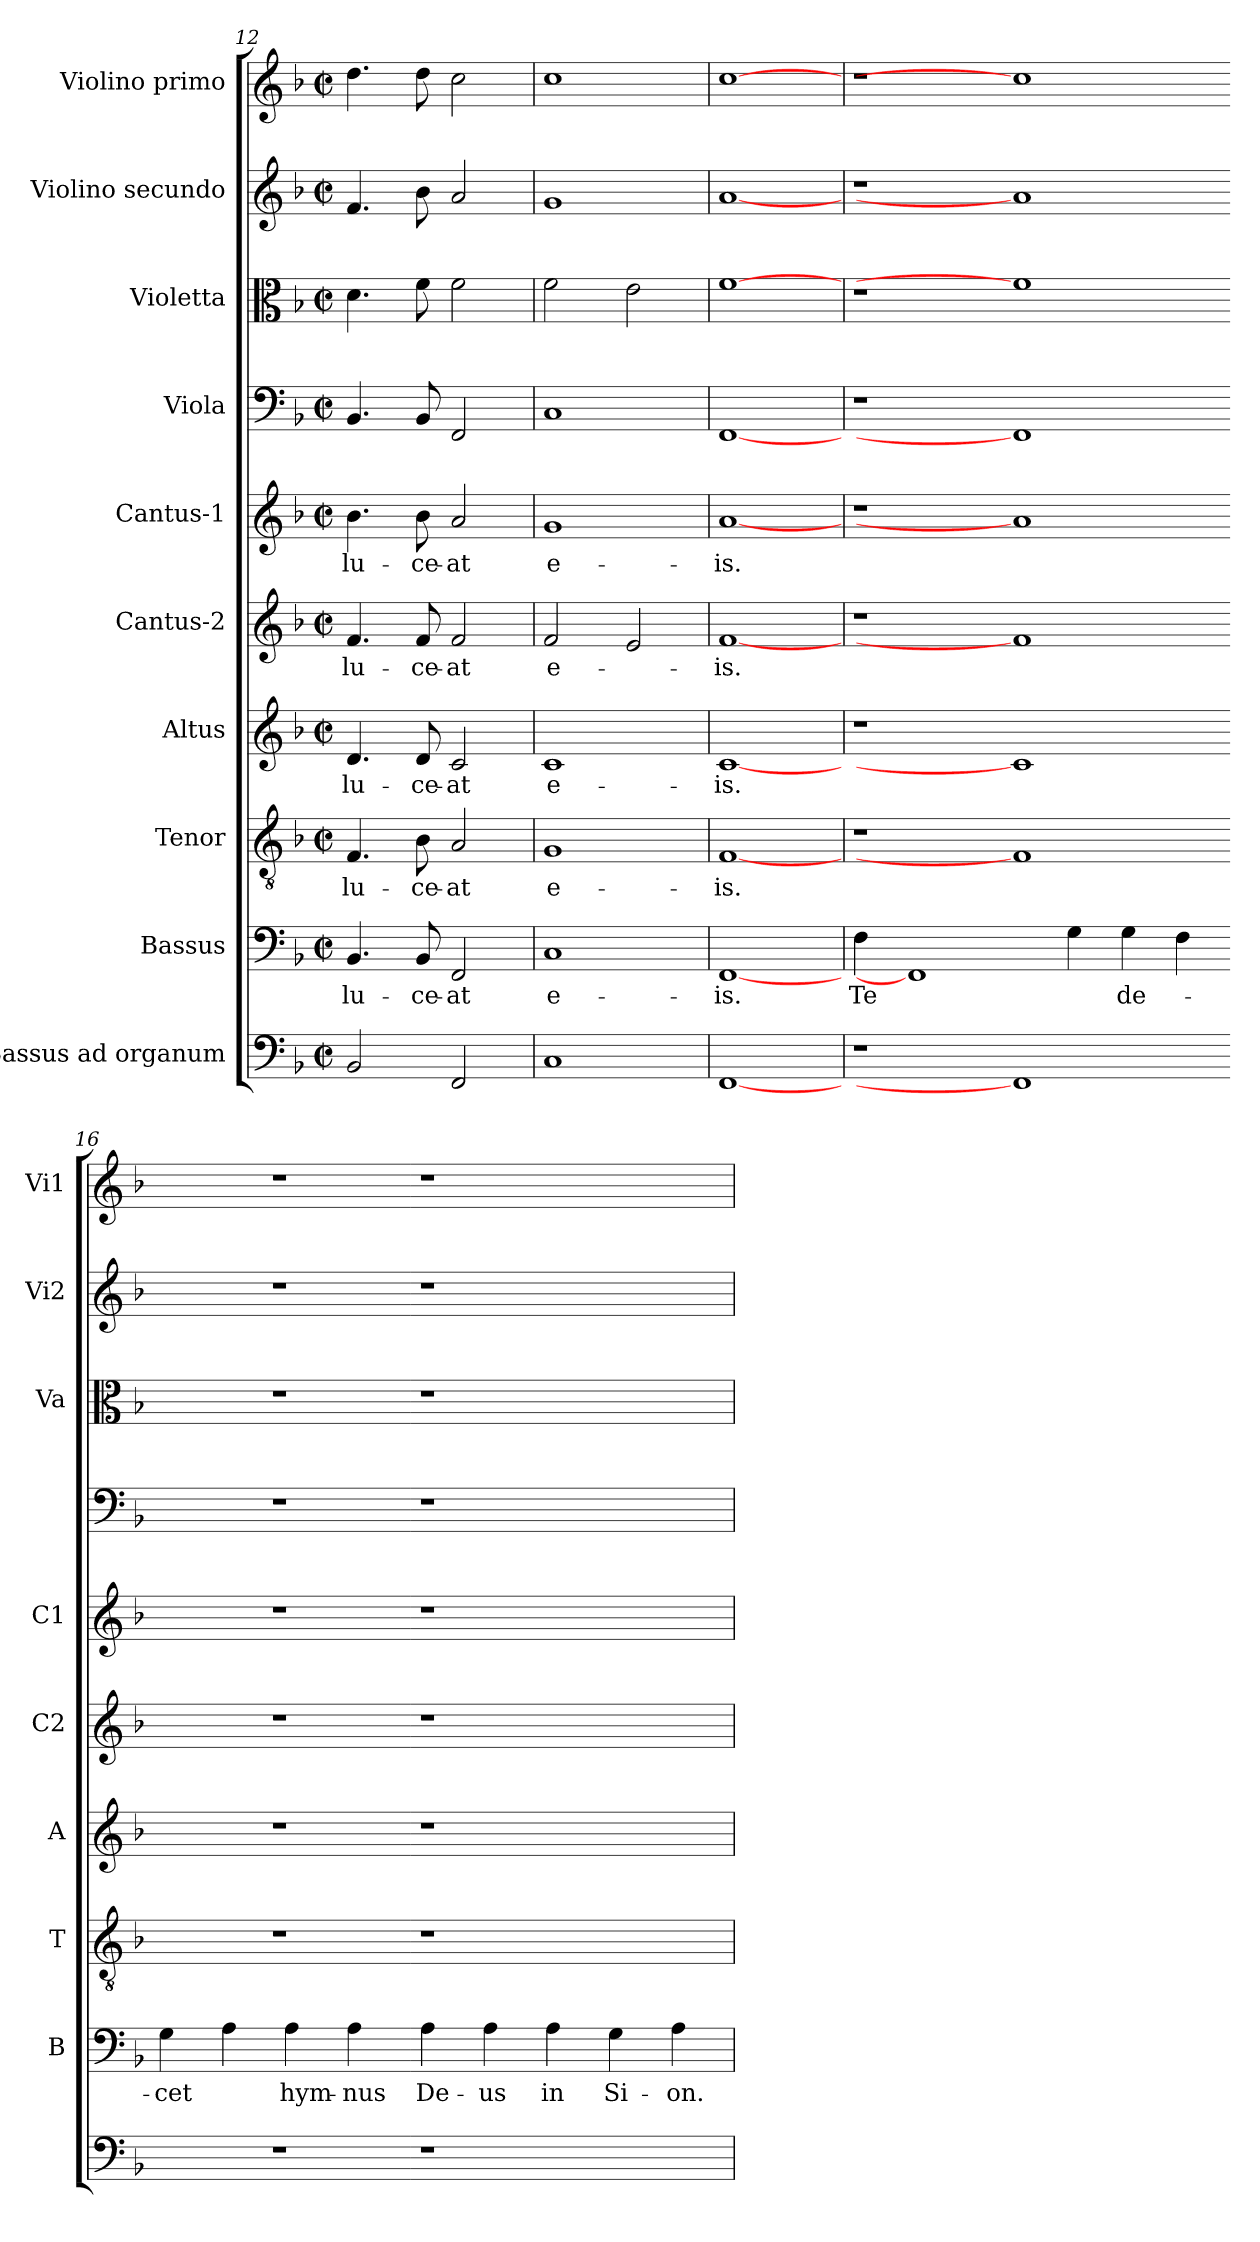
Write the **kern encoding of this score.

**kern	**kern	**text	**kern	**text	**kern	**text	**kern	**text	**kern	**text	**kern	**kern	**kern	**kern
*part10	*part9	*part9	*part8	*part8	*part7	*part7	*part6	*part6	*part5	*part5	*part4	*part3	*part2	*part1
*staff10	*staff9	*staff9	*staff8	*staff8	*staff7	*staff7	*staff6	*staff6	*staff5	*staff5	*staff4	*staff3	*staff2	*staff1
*I"Bassus ad  organum	*I"Bassus	*	*I"Tenor	*	*I"Altus	*	*I"Cantus-2	*	*I"Cantus-1	*	*I"Viola	*I"Violetta	*I"Violino secundo	*I"Violino primo
*	*I'B	*	*I'T	*	*I'A	*	*I'C2	*	*I'C1	*	*	*I'Va	*I'Vi2	*I'Vi1
*clefF4	*clefF4	*	*clefGv2	*	*clefG2	*	*clefG2	*	*clefG2	*	*clefF4	*clefC3	*clefG2	*clefG2
*k[b-]	*k[b-]	*	*k[b-]	*	*k[b-]	*	*k[b-]	*	*k[b-]	*	*k[b-]	*k[b-]	*k[b-]	*k[b-]
*F:	*F:	*	*F:	*	*F:	*	*F:	*	*F:	*	*F:	*F:	*F:	*F:
*M2/2	*M2/2	*	*M2/2	*	*M2/2	*	*M2/2	*	*M2/2	*	*M2/2	*M2/2	*M2/2	*M2/2
*met(c|)	*met(c|)	*	*met(c|)	*	*met(c|)	*	*met(c|)	*	*met(c|)	*	*met(c|)	*met(c|)	*met(c|)	*met(c|)
=12	=12	=12	=12	=12	=12	=12	=12	=12	=12	=12	=12	=12	=12	=12
!	!	!LO:LY:b	!	!LO:LY:b	!	!LO:LY:b	!	!LO:LY:b	!	!LO:LY:b	!	!	!	!
2BB-/	4.BB-/	lu-	4.F/	lu-	4.d/	lu-	4.f/	lu-	4.b-\	lu-	4.BB-/	4.d\	4.f/	4.dd\
!	!	!LO:LY:b	!	!LO:LY:b	!	!LO:LY:b	!	!LO:LY:b	!	!LO:LY:b	!	!	!	!
.	8BB-/	-ce-	8B-\	-ce-	8d/	-ce-	8f/	-ce-	8b-\	-ce-	8BB-/	8f\	8b-\	8dd\
!	!	!LO:LY:b	!	!LO:LY:b	!	!LO:LY:b	!	!LO:LY:b	!	!LO:LY:b	!	!	!	!
2FF/	2FF/	-at	2A/	-at	2c/	-at	2f/	-at	2a/	-at	2FF/	2f\	2a/	2cc\
=13	=13	=13	=13	=13	=13	=13	=13	=13	=13	=13	=13	=13	=13	=13
*^	*	*	*	*	*	*	*	*	*	*	*	*	*	*
!	!	!	!LO:LY:b	!	!LO:LY:b	!	!LO:LY:b	!	!LO:LY:b	!	!LO:LY:b	!	!	!	!
1C	2ryy	1C	e-	1G	e-	1c	e-	2f/	e-	1g	e-	1C	2f\	1g	1cc
.	2ryy	.	.	.	.	.	.	2e/	.	.	.	.	2e\	.	.
=14	=14	=14	=14	=14	=14	=14	=14	=14	=14	=14	=14	=14	=14	=14	=14
!	!	!	!LO:LY:b	!	!LO:LY:b	!	!LO:LY:b	!	!LO:LY:b	!	!LO:LY:b	!	!	!	!
*v	*v	*	*	*	*	*	*	*	*	*	*	*	*	*	*
[1FF	[1FF	-is.	[1F	-is.	[1c	-is.	[1f	-is.	[1a	-is.	[1FF	[1f	[1a	[1cc
!!LO:LB:g=z
=15	=15	=15	=15	=15	=15	=15	=15	=15	=15	=15	=15	=15	=15	=15
!	!LO:N:head=solid	!LO:LY:b	!	!	!	!	!	!	!	!	!	!	!	!
1r	4F\	Te	1r	.	1r	.	1r	.	1r	.	1r	1r	1r	1r
.	1FF]	.	.	.	.	.	.	.	.	.	.	.	.	.
1FF]	.	.	1F]	.	1c]	.	1f]	.	1a]	.	1FF]	1f]	1a]	1cc]
!	!LO:N:head=solid	!	!	!	!	!	!	!	!	!	!	!	!	!
.	4G\	.	.	.	.	.	.	.	.	.	.	.	.	.
!	!LO:N:head=solid	!LO:LY:b	!	!	!	!	!	!	!	!	!	!	!	!
.	4G\	de-	.	.	.	.	.	.	.	.	.	.	.	.
!	!LO:N:head=solid	!	!	!	!	!	!	!	!	!	!	!	!	!
.	4F\	.	.	.	.	.	.	.	.	.	.	.	.	.
=16-	=16-	=16-	=16-	=16-	=16-	=16-	=16-	=16-	=16-	=16-	=16-	=16-	=16-	=16-
!	!LO:N:head=solid	!LO:LY:b	!	!	!	!	!	!	!	!	!	!	!	!
1r	4G\	-cet	1r	.	1r	.	1r	.	1r	.	1r	1r	1r	1r
!	!LO:N:head=solid	!	!	!	!	!	!	!	!	!	!	!	!	!
.	4A\	.	.	.	.	.	.	.	.	.	.	.	.	.
!	!LO:N:head=solid	!LO:LY:b	!	!	!	!	!	!	!	!	!	!	!	!
.	4A\	hym-	.	.	.	.	.	.	.	.	.	.	.	.
!	!LO:N:head=solid	!LO:LY:b	!	!	!	!	!	!	!	!	!	!	!	!
.	4A\	-nus	.	.	.	.	.	.	.	.	.	.	.	.
=17-	=17-	=17-	=17-	=17-	=17-	=17-	=17-	=17-	=17-	=17-	=17-	=17-	=17-	=17-
!	!LO:N:head=solid	!LO:LY:b	!	!	!	!	!	!	!	!	!	!	!	!
1r	4A\	De-	1r	.	1r	.	1r	.	1r	.	1r	1r	1r	1r
!	!LO:N:head=solid	!LO:LY:b	!	!	!	!	!	!	!	!	!	!	!	!
.	4A\	-us	.	.	.	.	.	.	.	.	.	.	.	.
!	!LO:N:head=solid	!LO:LY:b	!	!	!	!	!	!	!	!	!	!	!	!
.	4A\	in	.	.	.	.	.	.	.	.	.	.	.	.
!	!LO:N:head=solid	!LO:LY:b	!	!	!	!	!	!	!	!	!	!	!	!
.	4G\	Si-	.	.	.	.	.	.	.	.	.	.	.	.
!	!LO:N:head=solid	!LO:LY:b	!	!	!	!	!	!	!	!	!	!	!	!
4ryy	4A\	-on.	4ryy	.	4ryy	.	4ryy	.	4ryy	.	4ryy	4ryy	4ryy	4ryy
=	=	=	=	=	=	=	=	=	=	=	=	=	=	=
*-	*-	*-	*-	*-	*-	*-	*-	*-	*-	*-	*-	*-	*-	*-
